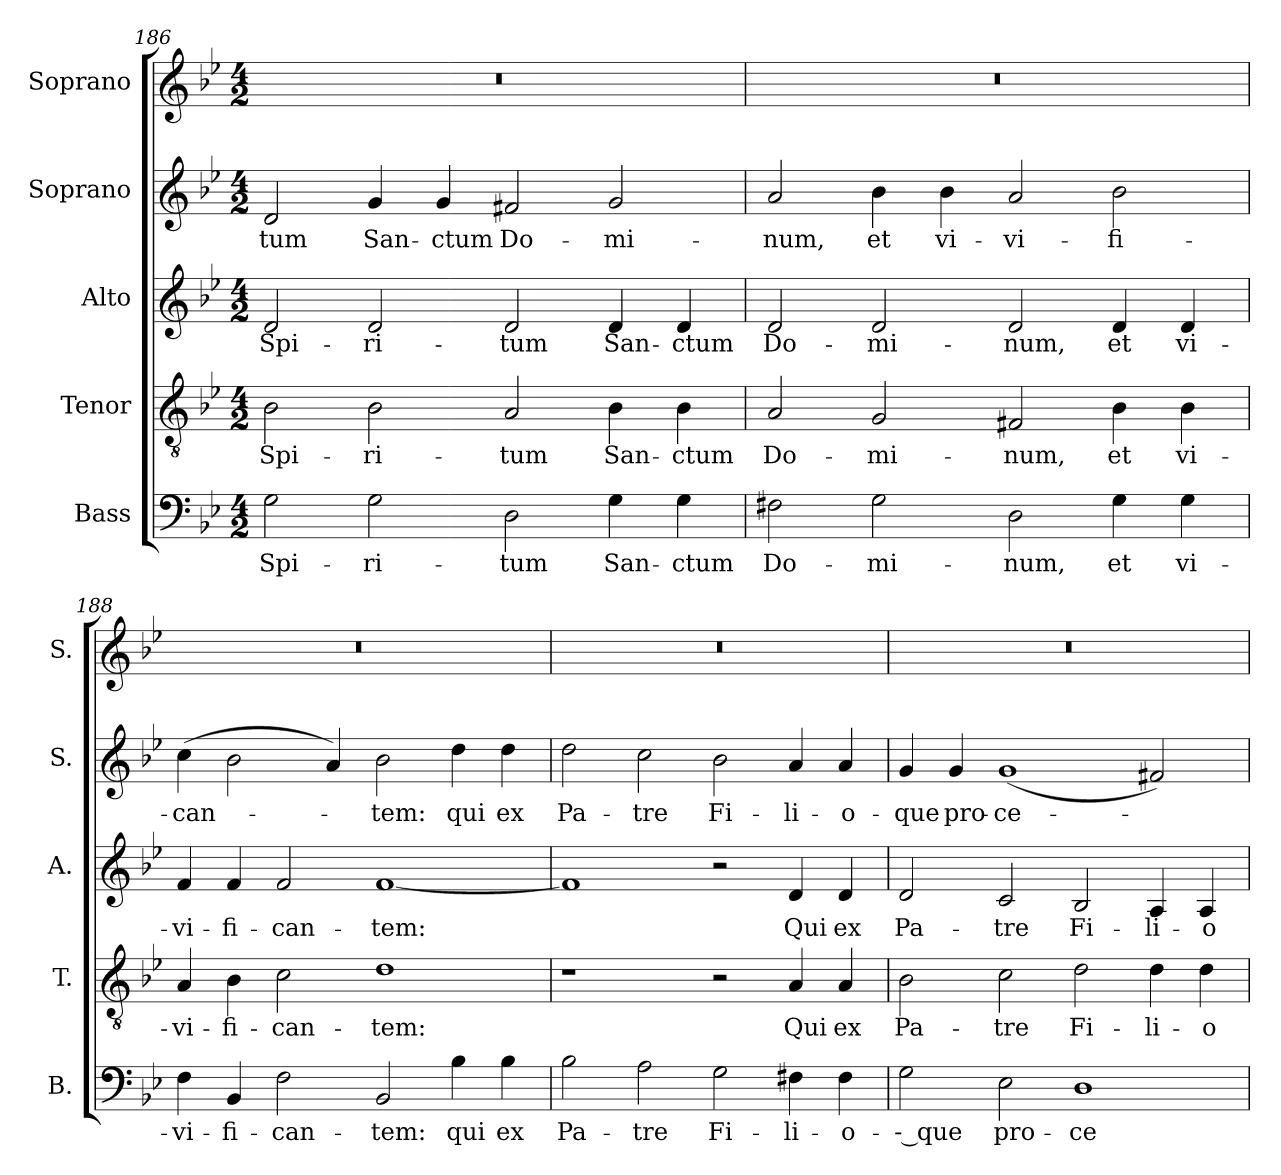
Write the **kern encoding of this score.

**kern	**text	**kern	**text	**kern	**text	**kern	**text	**kern
*part5	*part5	*part4	*part4	*part3	*part3	*part2	*part2	*part1
*staff5	*staff5	*staff4	*staff4	*staff3	*staff3	*staff2	*staff2	*staff1
*I"Bass	*	*I"Tenor	*	*I"Alto	*	*I"Soprano	*	*I"Soprano
*I'B.	*	*I'T.	*	*I'A.	*	*I'S.	*	*I'S.
*clefF4	*	*clefGv2	*	*clefG2	*	*clefG2	*	*clefG2
*	*	*ITrd7c12	*	*	*	*	*	*
*k[b-e-]	*	*k[b-e-]	*	*k[b-e-]	*	*k[b-e-]	*	*k[b-e-]
*B-:	*	*B-:	*	*B-:	*	*B-:	*	*B-:
*M4/2	*	*M4/2	*	*M4/2	*	*M4/2	*	*M4/2
=186	=186	=186	=186	=186	=186	=186	=186	=186
!	!LO:LY:b:color=#000000	!	!	!	!	!	!	!
!	!	!	!LO:LY:b:color=#000000	!	!	!	!	!
!	!	!	!	!	!LO:LY:b:color=#000000	!	!	!
!	!	!	!	!	!	!	!LO:LY:b:color=#000000	!LO:N:vis=1
2Gi\	Spi-	2BB-i\	Spi-	2di/	Spi-	2di/	-tum	0r
!	!LO:LY:b:color=#000000	!	!	!	!	!	!	!
!	!	!	!LO:LY:b:color=#000000	!	!	!	!	!
!	!	!	!	!	!LO:LY:b:color=#000000	!	!	!
!	!	!	!	!	!	!	!LO:LY:b:color=#000000	!
2Gi\	-ri-	2BB-i\	-ri-	2di/	-ri-	4gi/	San-	.
!	!	!	!	!	!	!	!LO:LY:b:color=#000000	!
.	.	.	.	.	.	4gi/	-ctum	.
!	!LO:LY:b:color=#000000	!	!	!	!	!	!	!
!	!	!	!LO:LY:b:color=#000000	!	!	!	!	!
!	!	!	!	!	!LO:LY:b:color=#000000	!	!	!
!	!	!	!	!	!	!	!LO:LY:b:color=#000000	!
2Di\	-tum	2AAi/	-tum	2di/	-tum	2f#Xi/	Do-	.
!	!LO:LY:b:color=#000000	!	!	!	!	!	!	!
!	!	!	!LO:LY:b:color=#000000	!	!	!	!	!
!	!	!	!	!	!LO:LY:b:color=#000000	!	!	!
!	!	!	!	!	!	!	!LO:LY:b:color=#000000	!
4Gi\	San-	4BB-i\	San-	4di/	San-	2gi/	-mi-	.
!	!LO:LY:b:color=#000000	!	!	!	!	!	!	!
!	!	!	!LO:LY:b:color=#000000	!	!	!	!	!
!	!	!	!	!	!LO:LY:b:color=#000000	!	!	!
4Gi\	-ctum	4BB-i\	-ctum	4di/	-ctum	.	.	.
=187	=187	=187	=187	=187	=187	=187	=187	=187
!	!LO:LY:b:color=#000000	!	!	!	!	!	!	!
!	!	!	!LO:LY:b:color=#000000	!	!	!	!	!
!	!	!	!	!	!LO:LY:b:color=#000000	!	!	!
!	!	!	!	!	!	!	!LO:LY:b:color=#000000	!LO:N:vis=1
2F#Xi\	Do-	2AAi/	Do-	2di/	Do-	2ai/	-num,	0r
!	!LO:LY:b:color=#000000	!	!	!	!	!	!	!
!	!	!	!LO:LY:b:color=#000000	!	!	!	!	!
!	!	!	!	!	!LO:LY:b:color=#000000	!	!	!
!	!	!	!	!	!	!	!LO:LY:b:color=#000000	!
2Gi\	-mi-	2GGi/	-mi-	2di/	-mi-	4b-i\	et	.
!	!	!	!	!	!	!	!LO:LY:b:color=#000000	!
.	.	.	.	.	.	4b-i\	vi-	.
!	!LO:LY:b:color=#000000	!	!	!	!	!	!	!
!	!	!	!LO:LY:b:color=#000000	!	!	!	!	!
!	!	!	!	!	!LO:LY:b:color=#000000	!	!	!
!	!	!	!	!	!	!	!LO:LY:b:color=#000000	!
2Di\	-num,	2FF#Xi/	-num,	2di/	-num,	2ai/	-vi-	.
!	!LO:LY:b:color=#000000	!	!	!	!	!	!	!
!	!	!	!LO:LY:b:color=#000000	!	!	!	!	!
!	!	!	!	!	!LO:LY:b:color=#000000	!	!	!
!	!	!	!	!	!	!	!LO:LY:b:color=#000000	!
4Gi\	et	4BB-i\	et	4di/	et	2b-i\	-fi-	.
!	!LO:LY:b:color=#000000	!	!	!	!	!	!	!
!	!	!	!LO:LY:b:color=#000000	!	!	!	!	!
!	!	!	!	!	!LO:LY:b:color=#000000	!	!	!
4Gi\	vi-	4BB-i\	vi-	4di/	vi-	.	.	.
!!LO:LB:g=z
=188	=188	=188	=188	=188	=188	=188	=188	=188
!	!LO:LY:b:color=#000000	!	!	!	!	!	!	!
!	!	!	!LO:LY:b:color=#000000	!	!	!	!	!
!	!	!	!	!	!LO:LY:b:color=#000000	!	!	!
!	!	!	!	!	!	!	!LO:LY:b:color=#000000	!LO:N:vis=1
4Fi\	-vi-	4AAi/	-vi-	4fi/	-vi-	(4cci\	-can-	0r
!	!LO:LY:b:color=#000000	!	!	!	!	!	!	!
!	!	!	!LO:LY:b:color=#000000	!	!	!	!	!
!	!	!	!	!	!LO:LY:b:color=#000000	!	!	!
4BB-i/	-fi-	4BB-i\	-fi-	4fi/	-fi-	2b-i\	.	.
!	!LO:LY:b:color=#000000	!	!	!	!	!	!	!
!	!	!	!LO:LY:b:color=#000000	!	!	!	!	!
!	!	!	!	!	!LO:LY:b:color=#000000	!	!	!
2Fi\	-can-	2Ci\	-can-	2fi/	-can-	.	.	.
.	.	.	.	.	.	4ai/)	.	.
!	!LO:LY:b:color=#000000	!	!	!	!	!	!	!
!	!	!	!LO:LY:b:color=#000000	!	!	!	!	!
!	!	!	!	!	!LO:LY:b:color=#000000	!	!	!
!	!	!	!	!	!	!	!LO:LY:b:color=#000000	!
2BB-i/	-tem:	1Di	-tem:	[1fi	-tem:	2b-i\	-tem:	.
!	!LO:LY:b:color=#000000	!	!	!	!	!	!	!
!	!	!	!	!	!	!	!LO:LY:b:color=#000000	!
4B-i\	qui	.	.	.	.	4ddi\	qui	.
!	!LO:LY:b:color=#000000	!	!	!	!	!	!	!
!	!	!	!	!	!	!	!LO:LY:b:color=#000000	!
4B-i\	ex	.	.	.	.	4ddi\	ex	.
=189	=189	=189	=189	=189	=189	=189	=189	=189
!	!LO:LY:b:color=#000000	!	!	!	!	!	!	!
!	!	!	!	!	!	!	!LO:LY:b:color=#000000	!LO:N:vis=1
2B-i\	Pa-	1r	.	1fi]	.	2ddi\	Pa-	0r
!	!LO:LY:b:color=#000000	!	!	!	!	!	!	!
!	!	!	!	!	!	!	!LO:LY:b:color=#000000	!
2Ai\	-tre	.	.	.	.	2cci\	-tre	.
!	!LO:LY:b:color=#000000	!	!	!	!	!	!	!
!	!	!	!	!	!	!	!LO:LY:b:color=#000000	!
2Gi\	Fi-	2r	.	2r	.	2b-i\	Fi-	.
!	!LO:LY:b:color=#000000	!	!	!	!	!	!	!
!	!	!	!LO:LY:b:color=#000000	!	!	!	!	!
!	!	!	!	!	!LO:LY:b:color=#000000	!	!	!
!	!	!	!	!	!	!	!LO:LY:b:color=#000000	!
4F#Xi\	-li-	4AAi/	Qui	4di/	Qui	4ai/	-li-	.
!	!LO:LY:b:color=#000000	!	!	!	!	!	!	!
!	!	!	!LO:LY:b:color=#000000	!	!	!	!	!
!	!	!	!	!	!LO:LY:b:color=#000000	!	!	!
!	!	!	!	!	!	!	!LO:LY:b:color=#000000	!
4F#i\	-o-	4AAi/	ex	4di/	ex	4ai/	-o-	.
=190	=190	=190	=190	=190	=190	=190	=190	=190
!	!LO:LY:b:color=#000000	!	!	!	!	!	!	!
!	!	!	!LO:LY:b:color=#000000	!	!	!	!	!
!	!	!	!	!	!LO:LY:b:color=#000000	!	!	!
!	!	!	!	!	!	!	!LO:LY:b:color=#000000	!LO:N:vis=1
2Gi\	-- que	2BB-i\	Pa-	2di/	Pa-	4gi/	-que	0r
!	!	!	!	!	!	!	!LO:LY:b:color=#000000	!
.	.	.	.	.	.	4gi/	pro-	.
!	!LO:LY:b:color=#000000	!	!	!	!	!	!	!
!	!	!	!LO:LY:b:color=#000000	!	!	!	!	!
!	!	!	!	!	!LO:LY:b:color=#000000	!	!	!
!	!	!	!	!	!	!	!LO:LY:b:color=#000000	!
2E-i\	pro-	2Ci\	-tre	2ci/	-tre	(1gi	-ce-	.
!	!LO:LY:b:color=#000000	!	!	!	!	!	!	!
!	!	!	!LO:LY:b:color=#000000	!	!	!	!	!
!	!	!	!	!	!LO:LY:b:color=#000000	!	!	!
1Di	-ce-	2Di\	Fi-	2B-i/	Fi-	.	.	.
!	!	!	!LO:LY:b:color=#000000	!	!	!	!	!
!	!	!	!	!	!LO:LY:b:color=#000000	!	!	!
.	.	4Di\	-li-	4Ai/	-li-	2f#Xi/)	.	.
!	!	!	!LO:LY:b:color=#000000	!	!	!	!	!
!	!	!	!	!	!LO:LY:b:color=#000000	!	!	!
.	.	4Di\	-o-	4Ai/	-o-	.	.	.
=	=	=	=	=	=	=	=	=
*-	*-	*-	*-	*-	*-	*-	*-	*-
